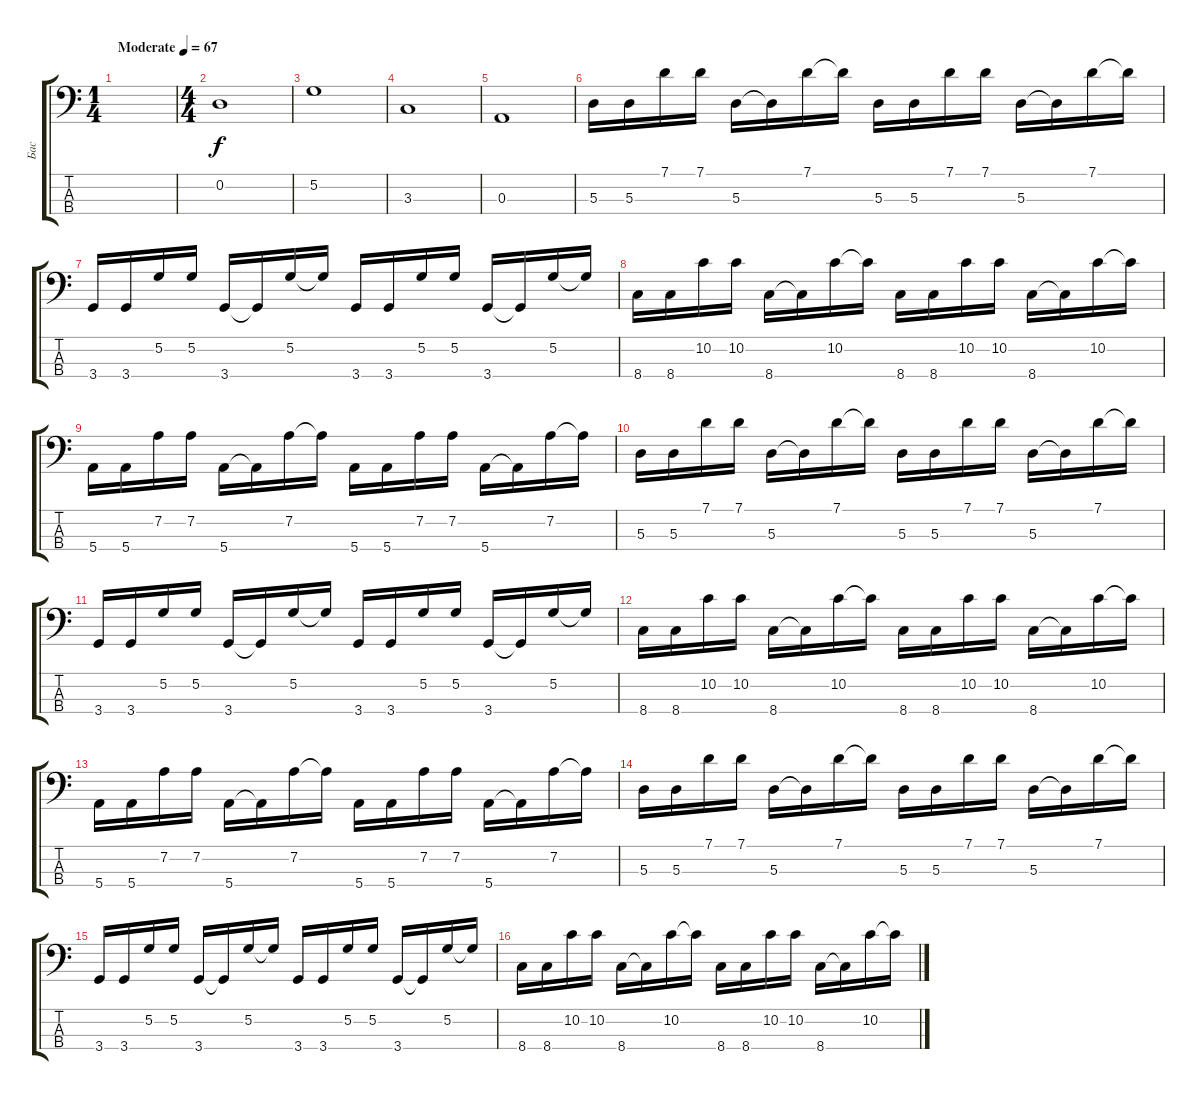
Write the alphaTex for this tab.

\track ("Бас" "Бас") {instrument electricbasspick}
\staff {score tabs}
\tuning (G2 D2 A1 E1) {hide}
\ts (1 4)
\tempo (67 "Moderate")
\clef f4
\ks c
|
\ts (4 4)
0.2.1 |
5.2.1 |
3.3.1 |
0.3.1 |
5.3.16 5.3.16 7.1.16 7.1.16 5.3.16 5.3{t}.16 7.1.16 7.1{t}.16 5.3.16 5.3.16 7.1.16 7.1.16 5.3.16 5.3{t}.16 7.1.16 7.1{t}.16 |
3.4.16 3.4.16 5.2.16 5.2.16 3.4.16 3.4{t}.16 5.2.16 5.2{t}.16 3.4.16 3.4.16 5.2.16 5.2.16 3.4.16 3.4{t}.16 5.2.16 5.2{t}.16 |
8.4.16 8.4.16 10.2.16 10.2.16 8.4.16 8.4{t}.16 10.2.16 10.2{t}.16 8.4.16 8.4.16 10.2.16 10.2.16 8.4.16 8.4{t}.16 10.2.16 10.2{t}.16 |
5.4.16 5.4.16 7.2.16 7.2.16 5.4.16 5.4{t}.16 7.2.16 7.2{t}.16 5.4.16 5.4.16 7.2.16 7.2.16 5.4.16 5.4{t}.16 7.2.16 7.2{t}.16 |
5.3.16 5.3.16 7.1.16 7.1.16 5.3.16 5.3{t}.16 7.1.16 7.1{t}.16 5.3.16 5.3.16 7.1.16 7.1.16 5.3.16 5.3{t}.16 7.1.16 7.1{t}.16 |
3.4.16 3.4.16 5.2.16 5.2.16 3.4.16 3.4{t}.16 5.2.16 5.2{t}.16 3.4.16 3.4.16 5.2.16 5.2.16 3.4.16 3.4{t}.16 5.2.16 5.2{t}.16 |
8.4.16 8.4.16 10.2.16 10.2.16 8.4.16 8.4{t}.16 10.2.16 10.2{t}.16 8.4.16 8.4.16 10.2.16 10.2.16 8.4.16 8.4{t}.16 10.2.16 10.2{t}.16 |
5.4.16 5.4.16 7.2.16 7.2.16 5.4.16 5.4{t}.16 7.2.16 7.2{t}.16 5.4.16 5.4.16 7.2.16 7.2.16 5.4.16 5.4{t}.16 7.2.16 7.2{t}.16 |
5.3.16 5.3.16 7.1.16 7.1.16 5.3.16 5.3{t}.16 7.1.16 7.1{t}.16 5.3.16 5.3.16 7.1.16 7.1.16 5.3.16 5.3{t}.16 7.1.16 7.1{t}.16 |
3.4.16 3.4.16 5.2.16 5.2.16 3.4.16 3.4{t}.16 5.2.16 5.2{t}.16 3.4.16 3.4.16 5.2.16 5.2.16 3.4.16 3.4{t}.16 5.2.16 5.2{t}.16 |
8.4.16 8.4.16 10.2.16 10.2.16 8.4.16 8.4{t}.16 10.2.16 10.2{t}.16 8.4.16 8.4.16 10.2.16 10.2.16 8.4.16 8.4{t}.16 10.2.16 10.2{t}.16
